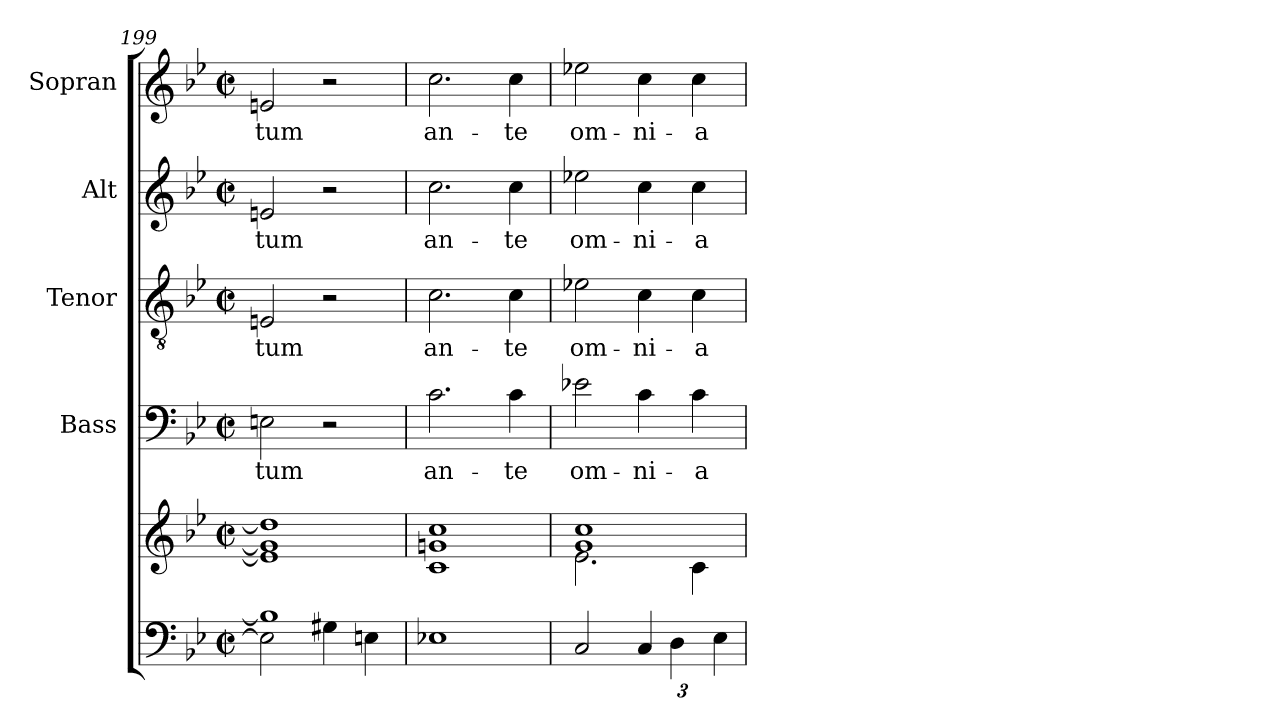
**kern	**kern	**kern	**text	**kern	**text	**kern	**text	**kern	**text
*part5	*part5	*part4	*part4	*part3	*part3	*part2	*part2	*part1	*part1
*staff6	*staff5	*staff4	*staff4	*staff3	*staff3	*staff2	*staff2	*staff1	*staff1
*	*	*I"Bass	*	*I"Tenor	*	*I"Alt	*	*I"Sopran	*
*	*	*I'B.	*	*I'T.	*	*I'A.	*	*I'S.	*
*clefF4	*clefG2	*clefF4	*	*clefGv2	*	*clefG2	*	*clefG2	*
*k[b-e-]	*k[b-e-]	*k[b-e-]	*	*k[b-e-]	*	*k[b-e-]	*	*k[b-e-]	*
*B-:	*B-:	*B-:	*	*B-:	*	*B-:	*	*B-:	*
*M2/2	*M2/2	*M2/2	*	*M2/2	*	*M2/2	*	*M2/2	*
*met(c|)	*met(c|)	*met(c|)	*	*met(c|)	*	*met(c|)	*	*met(c|)	*
=199	=199	=199	=199	=199	=199	=199	=199	=199	=199
*^	*	*	*	*	*	*	*	*	*
!	!	!	!	!LO:LY:b	!	!LO:LY:b	!	!LO:LY:b	!	!LO:LY:b
1B]	2E\]	1e] 1g#] 1dd]	2En\	-tum	2En/	-tum	2en/	-tum	2en/	-tum
.	4G#X\	.	2r	.	2r	.	2r	.	2r	.
.	4En\	.	.	.	.	.	.	.	.	.
=200	=200	=200	=200	=200	=200	=200	=200	=200	=200	=200
!	!	!	!	!LO:LY:b	!	!LO:LY:b	!	!LO:LY:b	!	!LO:LY:b
*v	*v	*	*	*	*	*	*	*	*	*
1E-X	1c 1gn 1cc	2.c\	an-	2.c\	an-	2.cc\	an-	2.cc\	an-
!	!	!	!LO:LY:b	!	!LO:LY:b	!	!LO:LY:b	!	!LO:LY:b
.	.	4c\	-te	4c\	-te	4cc\	-te	4cc\	-te
=201	=201	=201	=201	=201	=201	=201	=201	=201	=201
*	*^	*	*	*	*	*	*	*	*
!	!	!	!	!LO:LY:b	!	!LO:LY:b	!	!LO:LY:b	!	!LO:LY:b
2C/	1g 1cc	2.e-\	2e-X\	om-	2e-X\	om-	2ee-X\	om-	2ee-X\	om-
*Xbrackettup	*	*	*	*	*	*	*	*	*	*
!	!	!	!	!LO:LY:b	!	!LO:LY:b	!	!LO:LY:b	!	!LO:LY:b
6C/	.	.	4c\	-ni-	4c\	-ni-	4cc\	-ni-	4cc\	-ni-
6D\	.	.	.	.	.	.	.	.	.	.
!	!	!	!	!LO:LY:b	!	!LO:LY:b	!	!LO:LY:b	!	!LO:LY:b
.	.	4c\	4c\	-a	4c\	-a	4cc\	-a	4cc\	-a
6E-\	.	.	.	.	.	.	.	.	.	.
*	*v	*v	*	*	*	*	*	*	*	*
=	=	=	=	=	=	=	=	=	=
*-	*-	*-	*-	*-	*-	*-	*-	*-	*-
